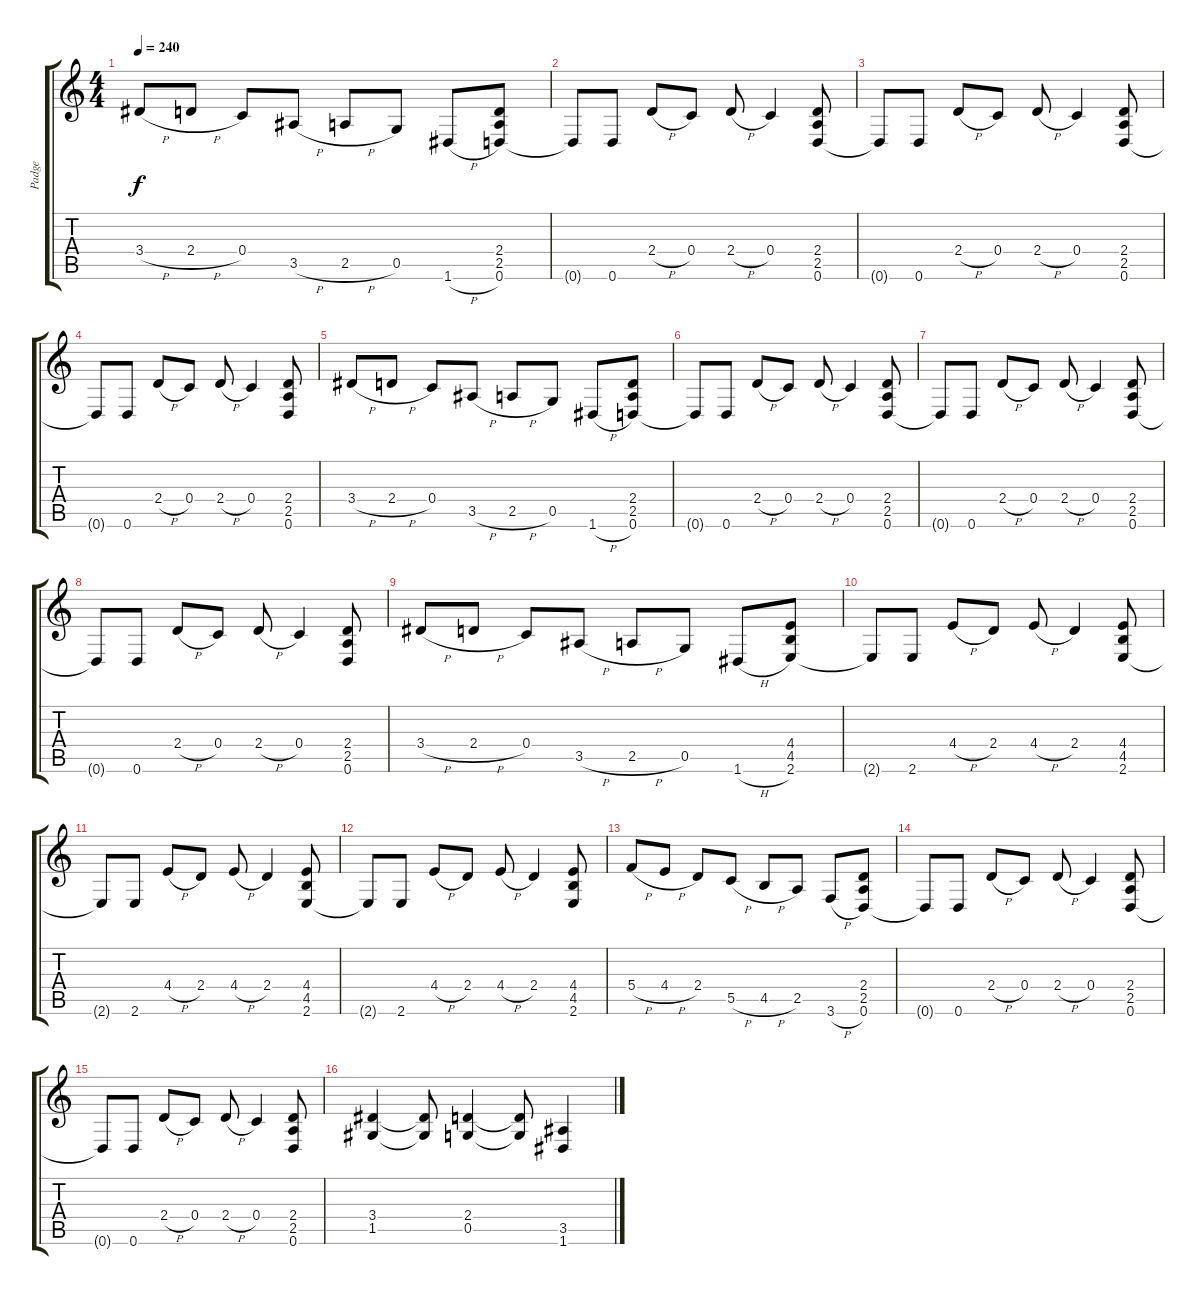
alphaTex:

\track ("Padge" "Padge") {instrument distortionguitar}
\staff {score tabs}
\tuning (D4 A3 F3 C3 G2 D2) {hide}
\ts (4 4)
\tempo 240
\clef g2
\ks c
3.4{h}.8{dy f} 2.4{h}.8 0.4.8 3.5{h}.8 2.5{h}.8 0.5.8 1.6{h}.8 (2.4 2.5 0.6).8 |
0.6{t}.8 0.6.8 2.4{h}.8 0.4.8 2.4{h}.8 0.4.4 (2.4 2.5 0.6).8 |
0.6{t}.8 0.6.8 2.4{h}.8 0.4.8 2.4{h}.8 0.4.4 (2.4 2.5 0.6).8 |
0.6{t}.8 0.6.8 2.4{h}.8 0.4.8 2.4{h}.8 0.4.4 (2.4 2.5 0.6).8 |
3.4{h}.8 2.4{h}.8 0.4.8 3.5{h}.8 2.5{h}.8 0.5.8 1.6{h}.8 (2.4 2.5 0.6).8 |
0.6{t}.8 0.6.8 2.4{h}.8 0.4.8 2.4{h}.8 0.4.4 (2.4 2.5 0.6).8 |
0.6{t}.8 0.6.8 2.4{h}.8 0.4.8 2.4{h}.8 0.4.4 (2.4 2.5 0.6).8 |
0.6{t}.8 0.6.8 2.4{h}.8 0.4.8 2.4{h}.8 0.4.4 (2.4 2.5 0.6).8 |
3.4{h}.8 2.4{h}.8 0.4.8 3.5{h}.8 2.5{h}.8 0.5.8 1.6{h}.8 (4.4 4.5 2.6).8 |
2.6{t}.8 2.6.8 4.4{h}.8 2.4.8 4.4{h}.8 2.4.4 (4.4 4.5 2.6).8 |
2.6{t}.8 2.6.8 4.4{h}.8 2.4.8 4.4{h}.8 2.4.4 (4.4 4.5 2.6).8 |
2.6{t}.8 2.6.8 4.4{h}.8 2.4.8 4.4{h}.8 2.4.4 (4.4 4.5 2.6).8 |
5.4{h}.8 4.4{h}.8 2.4.8 5.5{h}.8 4.5{h}.8 2.5.8 3.6{h}.8 (2.4 2.5 0.6).8 |
0.6{t}.8 0.6.8 2.4{h}.8 0.4.8 2.4{h}.8 0.4.4 (2.4 2.5 0.6).8 |
0.6{t}.8 0.6.8 2.4{h}.8 0.4.8 2.4{h}.8 0.4.4 (2.4 2.5 0.6).8 |
(3.4 1.5).4 (3.4{t} 1.5{t}).8 (2.4 0.5).4 (2.4{t} 0.5{t}).8 (3.5 1.6).4
